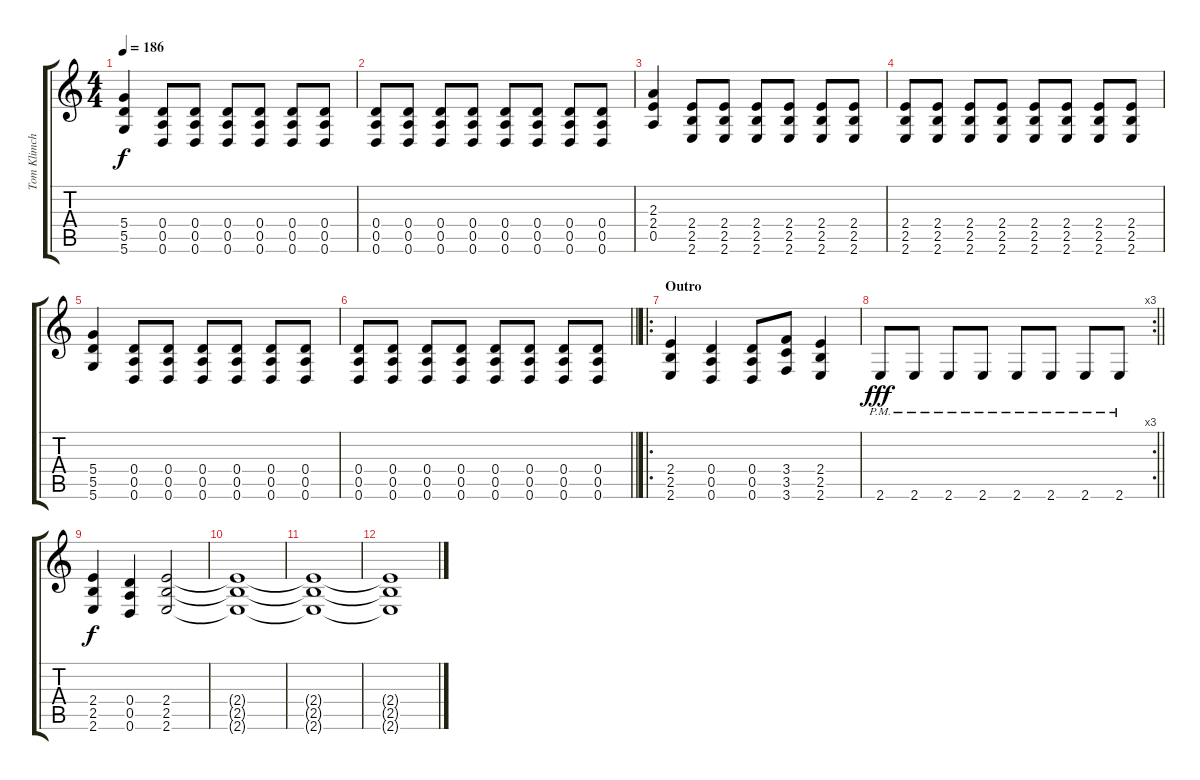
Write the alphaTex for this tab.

\track ("Tom Klimchuck" "Tom Klimch") {instrument distortionguitar}
\staff {score tabs}
\tuning (E4 B3 G3 D3 A2 D2) {hide}
\ts (4 4)
\tempo 186
\clef g2
\ks c
(5.4 5.5 5.6).4{dy f} (0.4 0.5 0.6).8 (0.4 0.5 0.6).8 (0.4 0.5 0.6).8 (0.4 0.5 0.6).8 (0.4 0.5 0.6).8 (0.4 0.5 0.6).8 |
(0.4 0.5 0.6).8 (0.4 0.5 0.6).8 (0.4 0.5 0.6).8 (0.4 0.5 0.6).8 (0.4 0.5 0.6).8 (0.4 0.5 0.6).8 (0.4 0.5 0.6).8 (0.4 0.5 0.6).8 |
(2.3 2.4 0.5).4 (2.4 2.5 2.6).8 (2.4 2.5 2.6).8 (2.4 2.5 2.6).8 (2.4 2.5 2.6).8 (2.4 2.5 2.6).8 (2.4 2.5 2.6).8 |
(2.4 2.5 2.6).8 (2.4 2.5 2.6).8 (2.4 2.5 2.6).8 (2.4 2.5 2.6).8 (2.4 2.5 2.6).8 (2.4 2.5 2.6).8 (2.4 2.5 2.6).8 (2.4 2.5 2.6).8 |
(5.4 5.5 5.6).4 (0.4 0.5 0.6).8 (0.4 0.5 0.6).8 (0.4 0.5 0.6).8 (0.4 0.5 0.6).8 (0.4 0.5 0.6).8 (0.4 0.5 0.6).8 |
\barLineRight lightlight
(0.4 0.5 0.6).8 (0.4 0.5 0.6).8 (0.4 0.5 0.6).8 (0.4 0.5 0.6).8 (0.4 0.5 0.6).8 (0.4 0.5 0.6).8 (0.4 0.5 0.6).8 (0.4 0.5 0.6).8 |
\ro
\section ("" "Outro")
(2.4 2.5 2.6).4 (0.4 0.5 0.6).4 (0.4 0.5 0.6).8 (3.4 3.5 3.6).8 (2.4 2.5 2.6).4 |
\rc 3
\barLineRight lightlight
2.6{pm}.8{dy fff} 2.6{pm}.8 2.6{pm}.8 2.6{pm}.8 2.6{pm}.8 2.6{pm}.8 2.6{pm}.8 2.6{pm}.8 |
(2.4 2.5 2.6).4{dy f} (0.4 0.5 0.6).4 (2.4 2.5 2.6).2 |
(2.4{t} 2.5{t} 2.6{t}).1 |
(2.4{t} 2.5{t} 2.6{t}).1{volume 0} |
(2.4{t} 2.5{t} 2.6{t}).1
